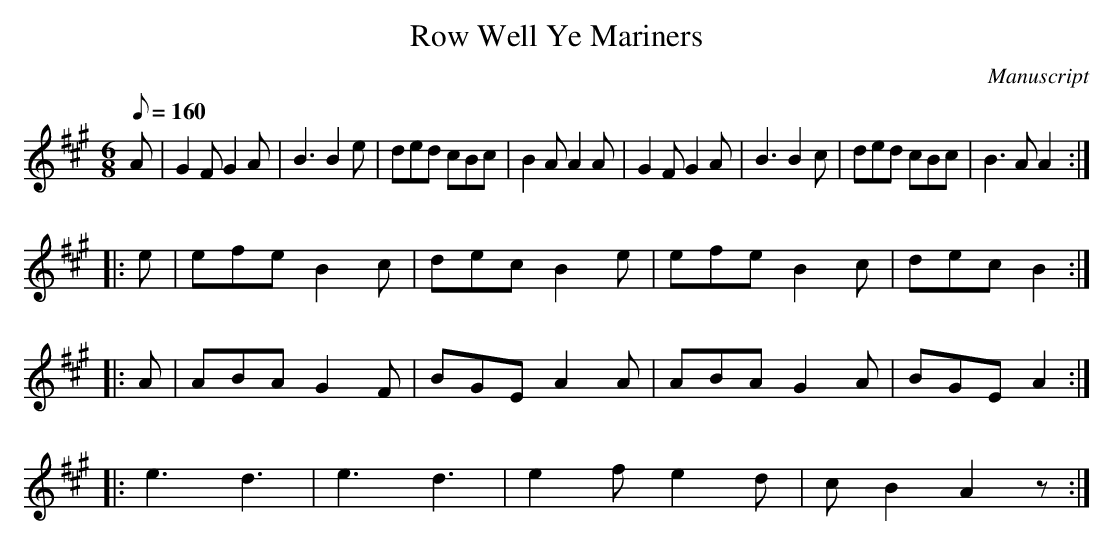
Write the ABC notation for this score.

X:1
T:Row Well Ye Mariners
M:6/8
L:1/8
Q:160
O:Manuscript
K:A
A \
| G2F G2A | B3 B2e | ded cBc | B2A A2A | G2F G2A | B3 B2c | ded cBc | B3A A2 :|
|: e | efe B2c | dec B2e | efe B2c | dec B2 :|
|: A | ABA G2F | BGE A2A | ABA G2A | BGE A2 :|
|: e3 d3 | e3 d3 | e2f e2d | cB2 A2z :|
